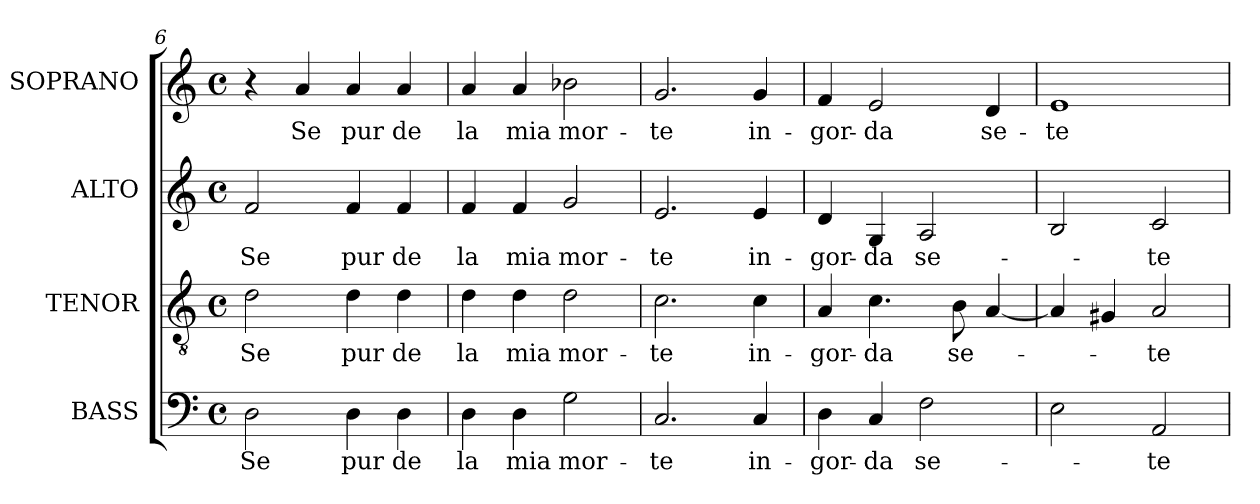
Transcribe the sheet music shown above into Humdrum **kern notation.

**kern	**text	**kern	**text	**kern	**text	**kern	**text
*part4	*part4	*part3	*part3	*part2	*part2	*part1	*part1
*staff4	*staff4	*staff3	*staff3	*staff2	*staff2	*staff1	*staff1
*I"BASS	*	*I"TENOR	*	*I"ALTO	*	*I"SOPRANO	*
*I'B.	*	*I'T.	*	*I'A.	*	*I'S.	*
*clefF4	*	*clefGv2	*	*clefG2	*	*clefG2	*
*	*	*ITrd7c12	*	*	*	*	*
*k[]	*	*k[]	*	*k[]	*	*k[]	*
*C:	*	*C:	*	*C:	*	*C:	*
*M4/4	*	*M4/4	*	*M4/4	*	*M4/4	*
*met(c)	*	*met(c)	*	*met(c)	*	*met(c)	*
=6	=6	=6	=6	=6	=6	=6	=6
!	!LO:LY:b:color=#000000	!	!	!	!	!	!
!	!	!	!LO:LY:b:color=#000000	!	!	!	!
!	!	!	!	!	!LO:LY:b:color=#000000	!	!
2Di\	Se	2Di\	Se	2fi/	Se	4r	.
!	!	!	!	!	!	!	!LO:LY:b:color=#000000
.	.	.	.	.	.	4ai/	Se
!	!LO:LY:b:color=#000000	!	!	!	!	!	!
!	!	!	!LO:LY:b:color=#000000	!	!	!	!
!	!	!	!	!	!LO:LY:b:color=#000000	!	!
!	!	!	!	!	!	!	!LO:LY:b:color=#000000
4Di\	pur	4Di\	pur	4fi/	pur	4ai/	pur
!	!LO:LY:b:color=#000000	!	!	!	!	!	!
!	!	!	!LO:LY:b:color=#000000	!	!	!	!
!	!	!	!	!	!LO:LY:b:color=#000000	!	!
!	!	!	!	!	!	!	!LO:LY:b:color=#000000
4Di\	de	4Di\	de	4fi/	de	4ai/	de
=7	=7	=7	=7	=7	=7	=7	=7
!	!LO:LY:b:color=#000000	!	!	!	!	!	!
!	!	!	!LO:LY:b:color=#000000	!	!	!	!
!	!	!	!	!	!LO:LY:b:color=#000000	!	!
!	!	!	!	!	!	!	!LO:LY:b:color=#000000
4Di\	la	4Di\	la	4fi/	la	4ai/	la
!	!LO:LY:b:color=#000000	!	!	!	!	!	!
!	!	!	!LO:LY:b:color=#000000	!	!	!	!
!	!	!	!	!	!LO:LY:b:color=#000000	!	!
!	!	!	!	!	!	!	!LO:LY:b:color=#000000
4Di\	mia	4Di\	mia	4fi/	mia	4ai/	mia
!	!LO:LY:b:color=#000000	!	!	!	!	!	!
!	!	!	!LO:LY:b:color=#000000	!	!	!	!
!	!	!	!	!	!LO:LY:b:color=#000000	!	!
!	!	!	!	!	!	!	!LO:LY:b:color=#000000
2Gi\	mor-	2Di\	mor-	2gi/	mor-	2b-Xi\	mor-
!!LO:LB:g=z
=8	=8	=8	=8	=8	=8	=8	=8
!	!LO:LY:b:color=#000000	!	!	!	!	!	!
!	!	!	!LO:LY:b:color=#000000	!	!	!	!
!	!	!	!	!	!LO:LY:b:color=#000000	!	!
!	!	!	!	!	!	!	!LO:LY:b:color=#000000
2.Ci/	-te	2.Ci\	-te	2.ei/	-te	2.gi/	-te
!	!LO:LY:b:color=#000000	!	!	!	!	!	!
!	!	!	!LO:LY:b:color=#000000	!	!	!	!
!	!	!	!	!	!LO:LY:b:color=#000000	!	!
!	!	!	!	!	!	!	!LO:LY:b:color=#000000
4Ci/	in-	4Ci\	in-	4ei/	in-	4gi/	in-
=9	=9	=9	=9	=9	=9	=9	=9
!	!LO:LY:b:color=#000000	!	!	!	!	!	!
!	!	!	!LO:LY:b:color=#000000	!	!	!	!
!	!	!	!	!	!LO:LY:b:color=#000000	!	!
!	!	!	!	!	!	!	!LO:LY:b:color=#000000
4Di\	-gor-	4AAi/	-gor-	4di/	-gor-	4fi/	-gor-
!	!LO:LY:b:color=#000000	!	!	!	!	!	!
!	!	!	!LO:LY:b:color=#000000	!	!	!	!
!	!	!	!	!	!LO:LY:b:color=#000000	!	!
!	!	!	!	!	!	!	!LO:LY:b:color=#000000
4Ci/	-da	4.Ci\	-da	4Gi/	-da	2ei/	-da
!	!LO:LY:b:color=#000000	!	!	!	!	!	!
!	!	!	!	!	!LO:LY:b:color=#000000	!	!
2Fi\	se-	.	.	2Ai/	se-	.	.
!	!	!	!LO:LY:b:color=#000000	!	!	!	!
.	.	8BBi\	se-	.	.	.	.
!	!	!	!	!	!	!	!LO:LY:b:color=#000000
.	.	[4AAi/	.	.	.	4di/	se-
=10	=10	=10	=10	=10	=10	=10	=10
!	!	!	!	!	!	!	!LO:LY:b:color=#000000
2Ei\	.	4AAi/]	.	2Bi/	.	1ei	-te
.	.	4GG#Xi/	.	.	.	.	.
!	!LO:LY:b:color=#000000	!	!	!	!	!	!
!	!	!	!LO:LY:b:color=#000000	!	!	!	!
!	!	!	!	!	!LO:LY:b:color=#000000	!	!
2AAi/	-te	2AAi/	-te	2ci/	-te	.	.
=	=	=	=	=	=	=	=
*-	*-	*-	*-	*-	*-	*-	*-
